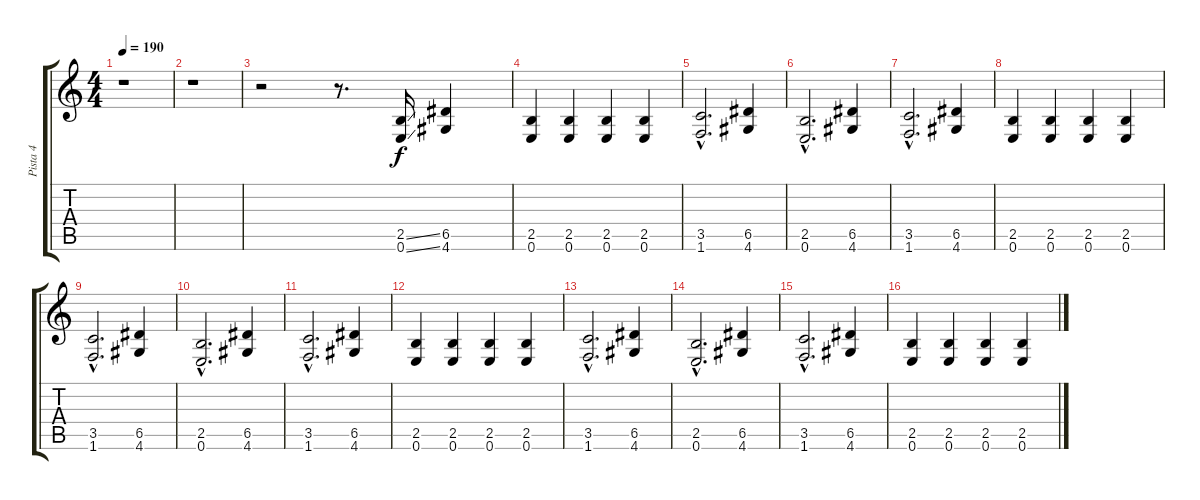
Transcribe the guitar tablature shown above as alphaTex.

\track ("Pista 4" "Pista 4") {instrument distortionguitar}
\staff {score tabs}
\tuning (E4 B3 G3 D3 A2 E2) {hide}
\ts (4 4)
\tempo 190
\clef g2
\ks c
r.1{dy f instrument distortionguitar} |
r.1 |
r.2 r.8{d} (2.5{ss} 0.6{ss}).16 (6.5 4.6).4 |
(2.5 0.6).4 (2.5 0.6).4 (2.5 0.6).4 (2.5 0.6).4 |
(3.5{hac} 1.6{hac}).2{d} (6.5 4.6).4 |
(2.5{hac} 0.6{hac}).2{d} (6.5 4.6).4 |
(3.5{hac} 1.6{hac}).2{d} (6.5 4.6).4 |
(2.5 0.6).4 (2.5 0.6).4 (2.5 0.6).4 (2.5 0.6).4 |
(3.5{hac} 1.6{hac}).2{d} (6.5 4.6).4 |
(2.5{hac} 0.6{hac}).2{d} (6.5 4.6).4 |
(3.5{hac} 1.6{hac}).2{d} (6.5 4.6).4 |
(2.5 0.6).4 (2.5 0.6).4 (2.5 0.6).4 (2.5 0.6).4 |
(3.5{hac} 1.6{hac}).2{d} (6.5 4.6).4 |
(2.5{hac} 0.6{hac}).2{d} (6.5 4.6).4 |
(3.5{hac} 1.6{hac}).2{d} (6.5 4.6).4 |
(2.5 0.6).4 (2.5 0.6).4 (2.5 0.6).4 (2.5 0.6).4
